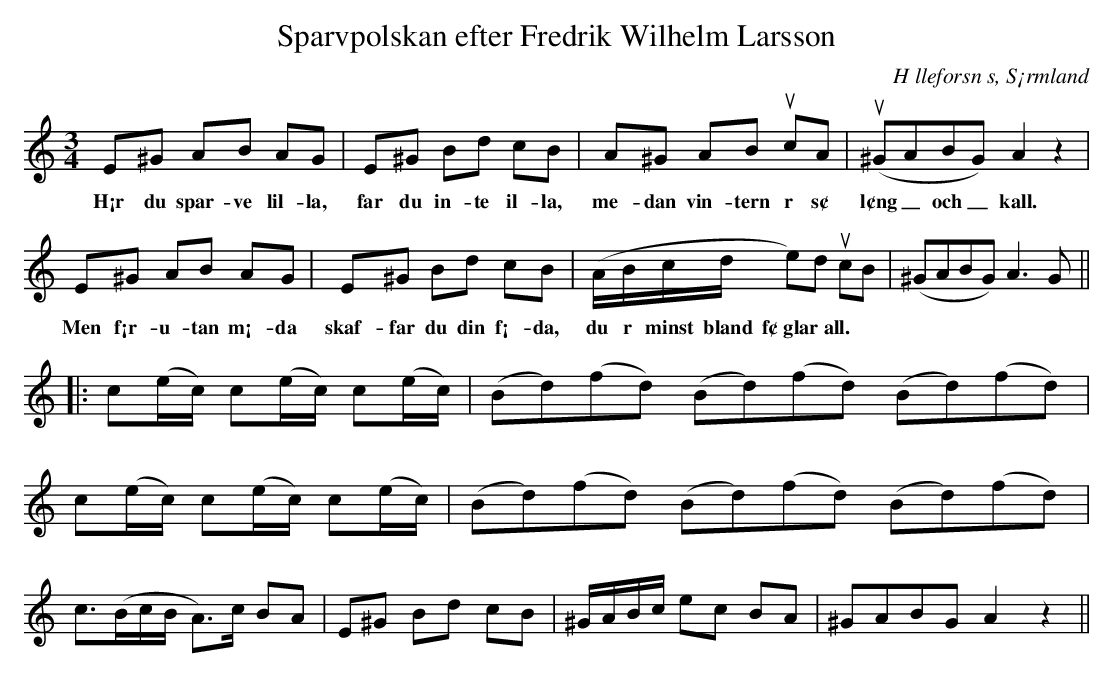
X:1
T:Sparvpolskan efter Fredrik Wilhelm Larsson
O:H lleforsn s, S¡rmland
M:3/4
L:1/8
K:Am
E^G AB AG | E^G Bd cB | A^G AB ucA | (u^GABG) A2 z2 |
w: H¡r du spar-ve lil-la, far du in-te il-la, me-dan vin-tern  r s¢ l¢ng_ och_ kall.
E^G AB AG | E^G Bd cB | (A/B/c/d/ e)d ucB | (^GABG) A2>G2 ||
w: Men f¡r-u-tan m¡-da skaf-far du din f¡-da, du  r minst bland f¢~glar~all.
|: c(e/c/) c(e/c/) c(e/c/) | (Bd)(fd) (Bd)(fd) (Bd)(fd) |
   c(e/c/) c(e/c/) c(e/c/) | (Bd)(fd) (Bd)(fd) (Bd)(fd) |
   c3/2(B/c/B/ A>)c BA | E^G Bd cB | ^G/A/B/c/ ec BA | ^GABG A2 z2 ||
